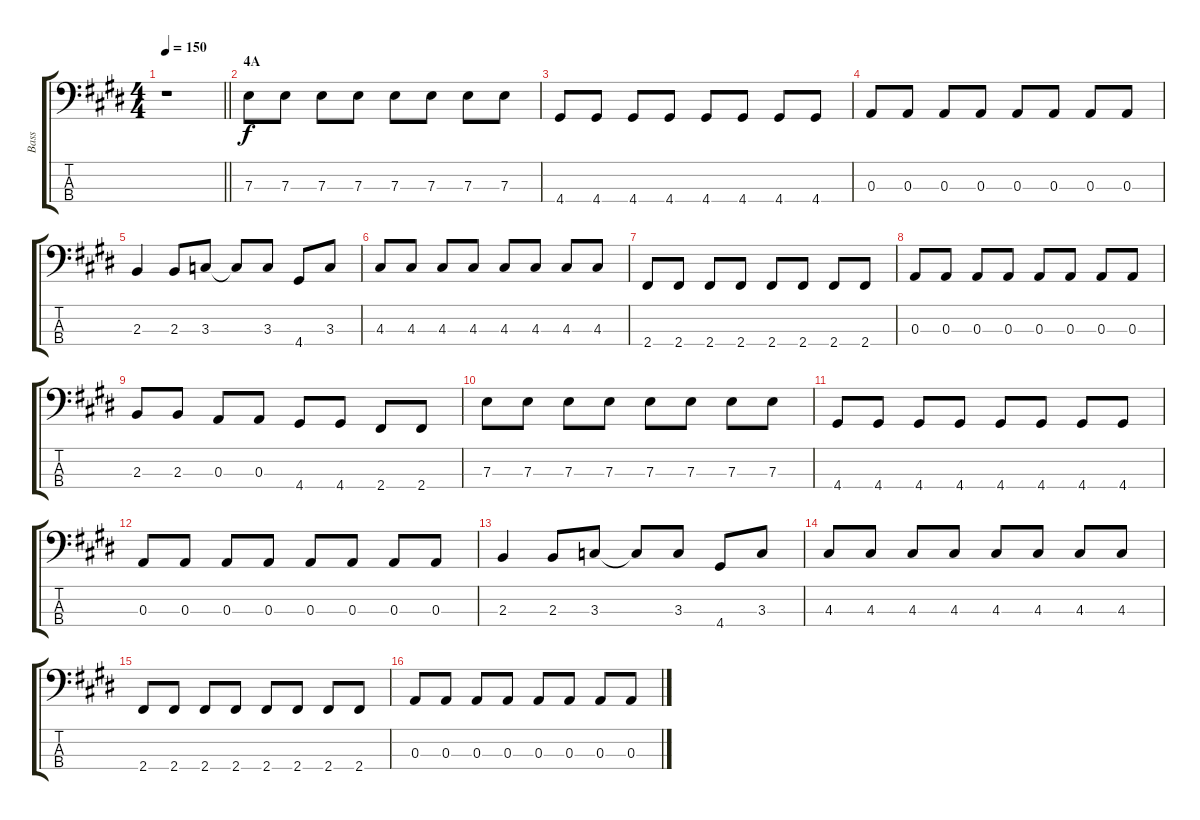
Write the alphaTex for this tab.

\track ("Bass" "Bass") {instrument electricbassfinger}
\staff {score tabs}
\tuning (G2 D2 A1 E1) {hide}
\ts (4 4)
\tempo 150
\clef f4
\barLineRight lightlight
\ks e
r.1{dy f} |
\section ("" "4A")
7.3.8 7.3.8 7.3.8 7.3.8 7.3.8 7.3.8 7.3.8 7.3.8 |
4.4.8 4.4.8 4.4.8 4.4.8 4.4.8 4.4.8 4.4.8 4.4.8 |
0.3.8 0.3.8 0.3.8 0.3.8 0.3.8 0.3.8 0.3.8 0.3.8 |
2.3.4 2.3.8 3.3.8 3.3{t}.8 3.3.8 4.4.8 3.3.8 |
4.3.8 4.3.8 4.3.8 4.3.8 4.3.8 4.3.8 4.3.8 4.3.8 |
2.4.8 2.4.8 2.4.8 2.4.8 2.4.8 2.4.8 2.4.8 2.4.8 |
0.3.8 0.3.8 0.3.8 0.3.8 0.3.8 0.3.8 0.3.8 0.3.8 |
2.3.8 2.3.8 0.3.8 0.3.8 4.4.8 4.4.8 2.4.8 2.4.8 |
7.3.8 7.3.8 7.3.8 7.3.8 7.3.8 7.3.8 7.3.8 7.3.8 |
4.4.8 4.4.8 4.4.8 4.4.8 4.4.8 4.4.8 4.4.8 4.4.8 |
0.3.8 0.3.8 0.3.8 0.3.8 0.3.8 0.3.8 0.3.8 0.3.8 |
2.3.4 2.3.8 3.3.8 3.3{t}.8 3.3.8 4.4.8 3.3.8 |
4.3.8 4.3.8 4.3.8 4.3.8 4.3.8 4.3.8 4.3.8 4.3.8 |
2.4.8 2.4.8 2.4.8 2.4.8 2.4.8 2.4.8 2.4.8 2.4.8 |
0.3.8 0.3.8 0.3.8 0.3.8 0.3.8 0.3.8 0.3.8 0.3.8
